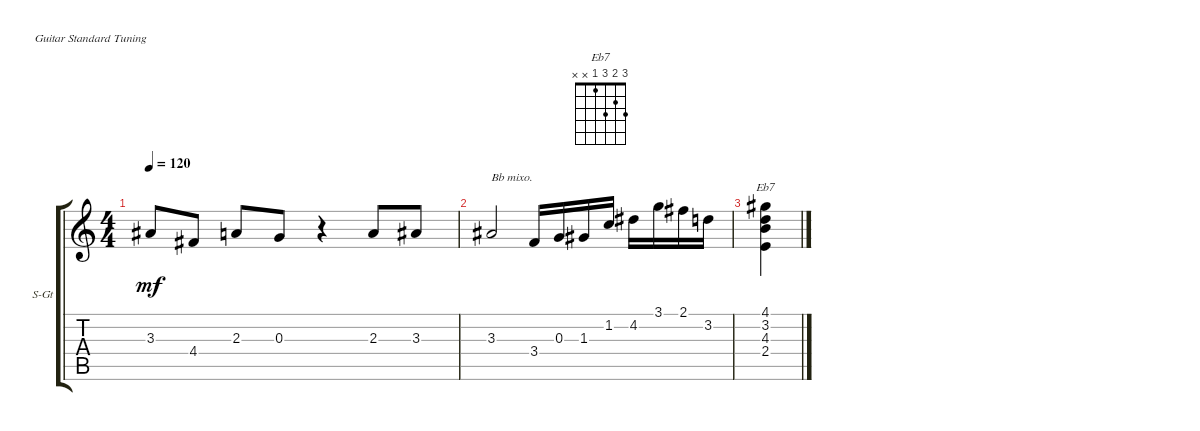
\defaultSystemsLayout 4
\bracketExtendMode groupsimilarinstruments
\firstSystemTrackNameOrientation horizontal
\otherSystemsTrackNameOrientation horizontal
\track ("Steel Guitar" "S-Gt") {instrument acousticguitarsteel}
\staff {score tabs}
\tuning (E4 B3 G3 D3 A2 E2)
\chord ("Eb7" 3 2 3 1 x x) {showfingering false}
\ts (4 4)
\tempo 120
\clef g2
\ks c
3.3.8{dy mf} 4.4.8 2.3.8 0.3.8 r.4 2.3.8 3.3.8 |
3.3.2{txt "Bb mixo."} 3.4.16 0.3.16 1.3.16 1.2.16 4.2.16 3.1.16 2.1.16 3.2.16 |
(2.4 4.3 3.2 4.1).4{ch "Eb7"}
